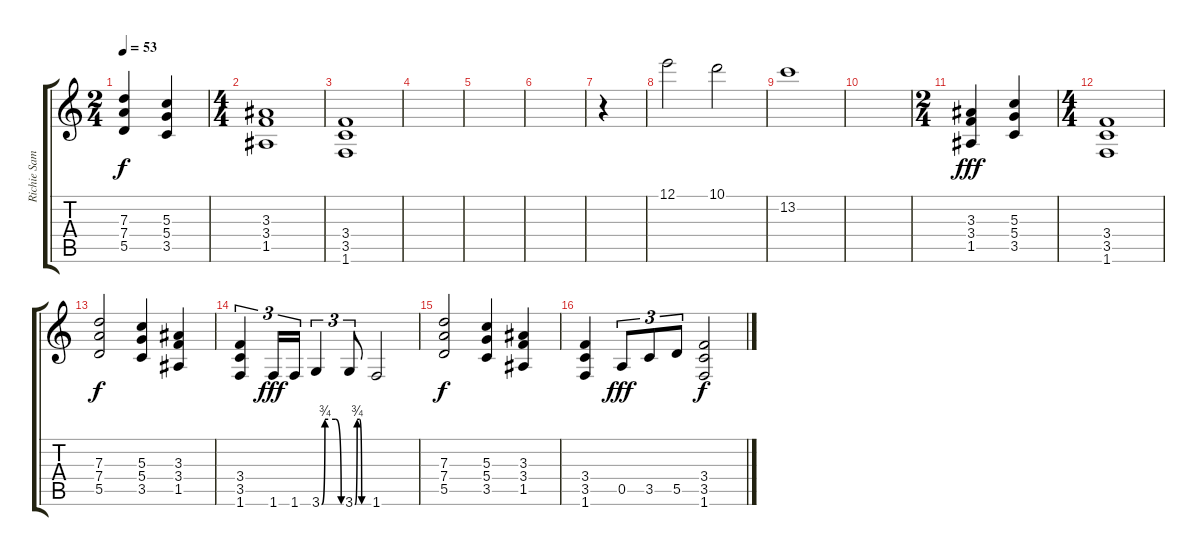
\track ("Richie Sambora (Lead Guitar Distortion)" "Richie Sam") {instrument distortionguitar}
\staff {score tabs}
\tuning (E4 B3 G3 D3 A2 E2) {hide}
\ts (2 4)
\tempo 53
\clef g2
\ks c
(7.3 7.4 5.5).4{dy f} (5.3 5.4 3.5).4 |
\ts (4 4)
(3.3 3.4 1.5).1 |
(3.4 3.5 1.6).1 |
|
|
|
r.4 |
12.1.2 10.1.2 |
13.2.1 |
|
\ts (2 4)
(3.3 3.4 1.5).4{dy fff} (5.3 5.4 3.5).4 |
\ts (4 4)
(3.4 3.5 1.6).1 |
(7.3 7.4 5.5).2{dy f} (5.3 5.4 3.5).4 (3.3 3.4 1.5).4 |
(3.4 3.5 1.6).4{tu (3 2)} 1.6.16{tu (3 2) dy fff} 1.6.16{tu (3 2)} 3.6{be (custom 0 0 10 3 20 3 43 3 60 0)}.4{tu (3 2)} 3.6{be (custom 0 0 10 3 20 3 30 0 60 0)}.8{tu (3 2)} 1.6.2 |
(7.3 7.4 5.5).2{dy f} (5.3 5.4 3.5).4 (3.3 3.4 1.5).4 |
(3.4 3.5 1.6).4 0.5.8{tu (3 2) dy fff} 3.5.8{tu (3 2)} 5.5.8{tu (3 2)} (3.4 3.5 1.6).2{dy f}
